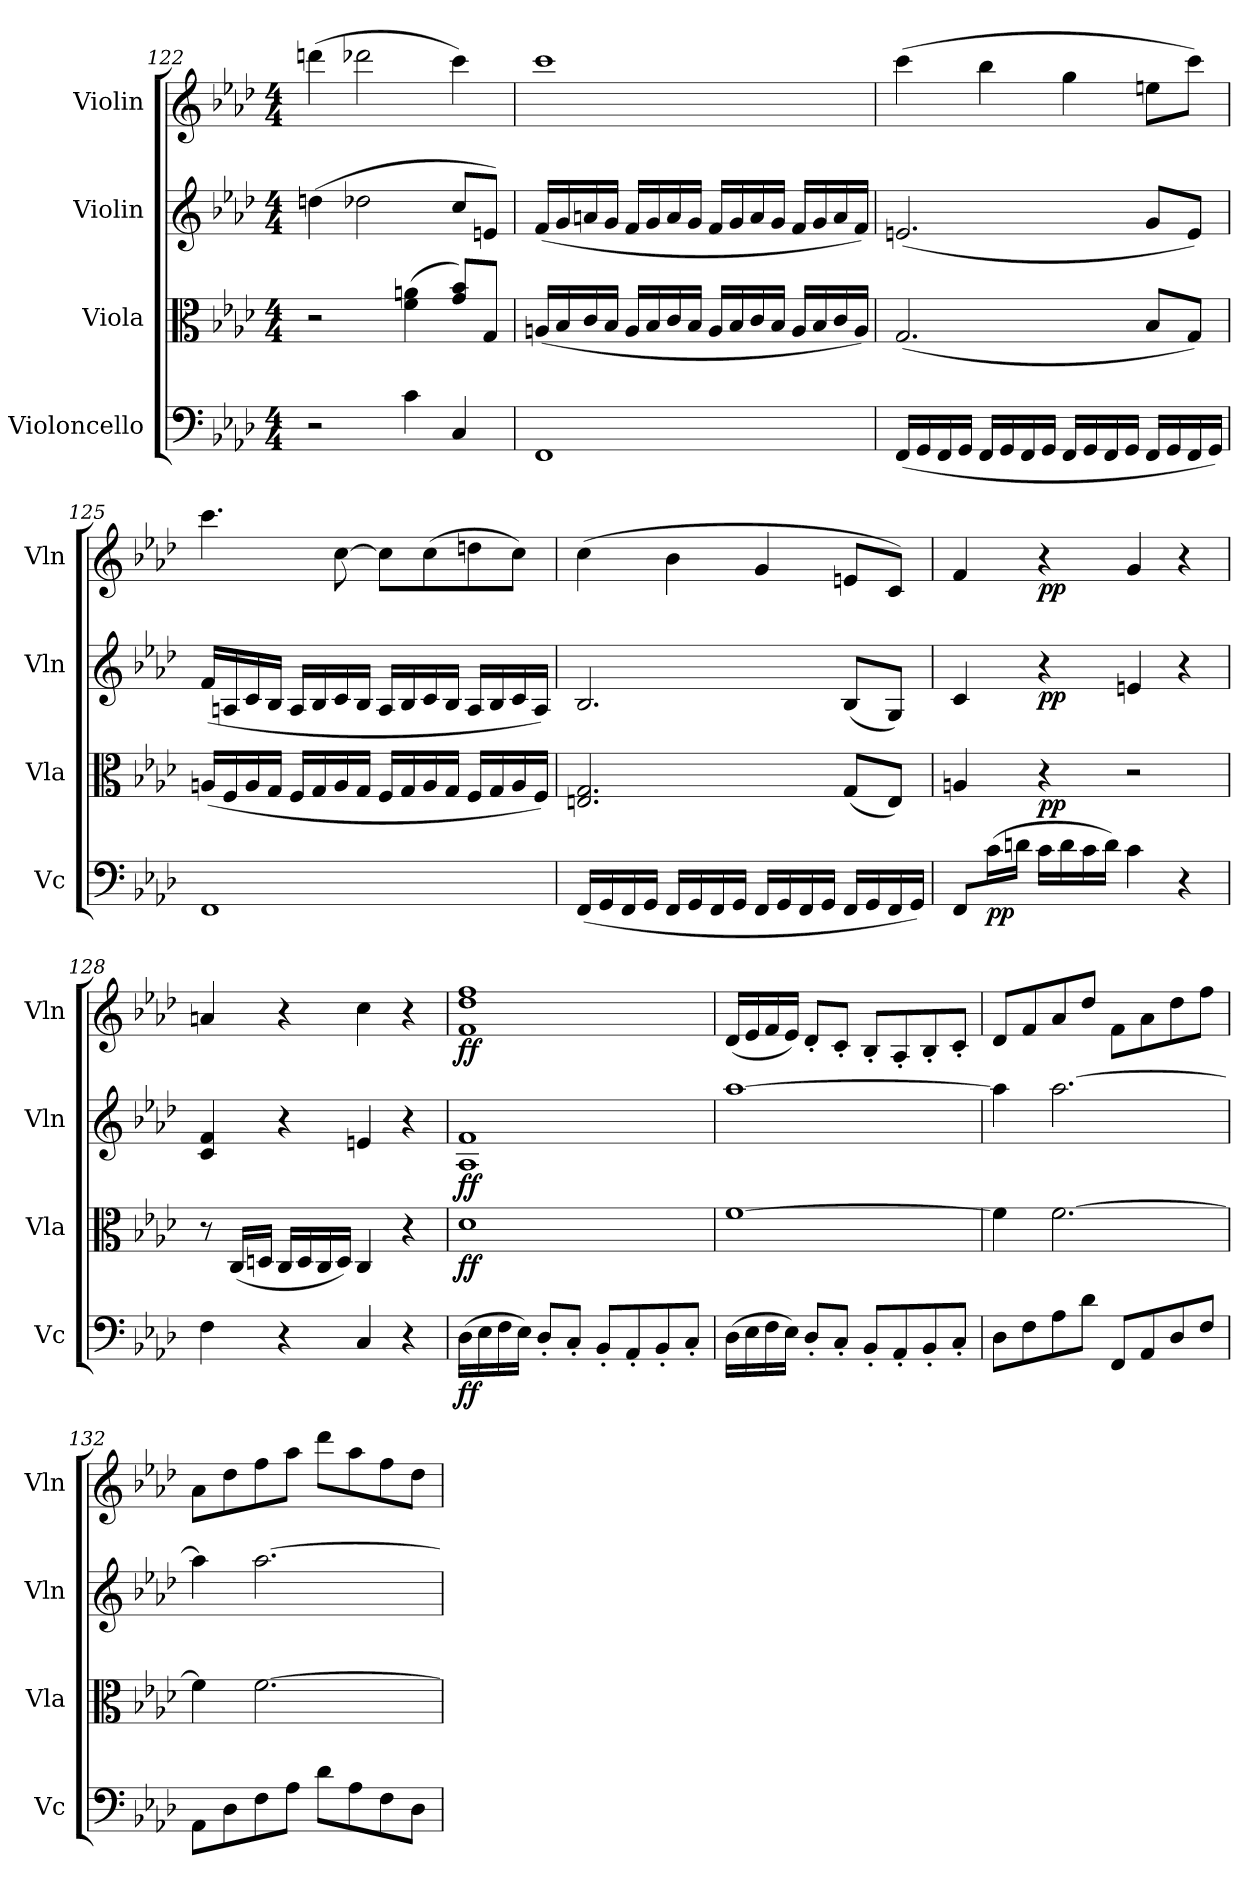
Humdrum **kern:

**kern	**dynam	**kern	**dynam	**kern	**dynam	**kern	**dynam
*part4	*part4	*part3	*part3	*part2	*part2	*part1	*part1
*staff4	*staff4	*staff3	*staff3	*staff2	*staff2	*staff1	*staff1
*I"Violoncello	*	*I"Viola	*	*I"Violin	*	*I"Violin	*
*I'Vc	*	*I'Vla	*	*I'Vln	*	*I'Vln	*
*clefF4	*	*clefC3	*	*clefG2	*	*clefG2	*
*k[b-e-a-d-]	*	*k[b-e-a-d-]	*	*k[b-e-a-d-]	*	*k[b-e-a-d-]	*
*f:	*	*f:	*	*f:	*	*f:	*
*M4/4	*	*M4/4	*	*M4/4	*	*M4/4	*
=122	=122	=122	=122	=122	=122	=122	=122
2r	.	2r	.	(4ddn\	.	(4dddn\	.
.	.	.	.	2dd-X\	.	2ddd-X\	.
4c\	.	(4f\ 4an\	.	.	.	.	.
4C/	.	8g\ 8b-\L)	.	8cc/L	.	4ccc\)	.
.	.	8G/J	.	8en/J)	.	.	.
=123	=123	=123	=123	=123	=123	=123	=123
1FF	.	(16An/LL	.	(16f/LL	.	1ccc	.
.	.	16B-/	.	16g/	.	.	.
.	.	16c/	.	16an/	.	.	.
.	.	16B-/JJ	.	16g/JJ	.	.	.
.	.	16A/LL	.	16f/LL	.	.	.
.	.	16B-/	.	16g/	.	.	.
.	.	16c/	.	16a/	.	.	.
.	.	16B-/JJ	.	16g/JJ	.	.	.
.	.	16A/LL	.	16f/LL	.	.	.
.	.	16B-/	.	16g/	.	.	.
.	.	16c/	.	16a/	.	.	.
.	.	16B-/JJ	.	16g/JJ	.	.	.
.	.	16A/LL	.	16f/LL	.	.	.
.	.	16B-/	.	16g/	.	.	.
.	.	16c/	.	16a/	.	.	.
.	.	16A/JJ)	.	16f/JJ)	.	.	.
=124	=124	=124	=124	=124	=124	=124	=124
(16FF/LL	.	(2.G/	.	(2.en/	.	(4ccc\	.
16GG/	.	.	.	.	.	.	.
16FF/	.	.	.	.	.	.	.
16GG/JJ	.	.	.	.	.	.	.
16FF/LL	.	.	.	.	.	4bb-\	.
16GG/	.	.	.	.	.	.	.
16FF/	.	.	.	.	.	.	.
16GG/JJ	.	.	.	.	.	.	.
16FF/LL	.	.	.	.	.	4gg\	.
16GG/	.	.	.	.	.	.	.
16FF/	.	.	.	.	.	.	.
16GG/JJ	.	.	.	.	.	.	.
16FF/LL	.	8B-/L	.	8g/L	.	8een\L	.
16GG/	.	.	.	.	.	.	.
16FF/	.	8G/J)	.	8e/J)	.	8ccc\J)	.
16GG/JJ)	.	.	.	.	.	.	.
=125	=125	=125	=125	=125	=125	=125	=125
1FF	.	(16An/LL	.	(16f/LL	.	4.ccc\	.
.	.	16F/	.	16An/	.	.	.
.	.	16A/	.	16c/	.	.	.
.	.	16G/JJ	.	16B-/JJ	.	.	.
.	.	16F/LL	.	16A/LL	.	.	.
.	.	16G/	.	16B-/	.	.	.
.	.	16A/	.	16c/	.	[8cc\	.
.	.	16G/JJ	.	16B-/JJ	.	.	.
.	.	16F/LL	.	16A/LL	.	8cc\L]	.
.	.	16G/	.	16B-/	.	.	.
.	.	16A/	.	16c/	.	(8cc\	.
.	.	16G/JJ	.	16B-/JJ	.	.	.
.	.	16F/LL	.	16A/LL	.	8ddn\	.
.	.	16G/	.	16B-/	.	.	.
.	.	16A/	.	16c/	.	8cc\J)	.
.	.	16F/JJ)	.	16A/JJ)	.	.	.
=126	=126	=126	=126	=126	=126	=126	=126
(16FF/LL	.	2.En/ 2.G/	.	2.B-/	.	(4cc\	.
16GG/	.	.	.	.	.	.	.
16FF/	.	.	.	.	.	.	.
16GG/JJ	.	.	.	.	.	.	.
16FF/LL	.	.	.	.	.	4b-\	.
16GG/	.	.	.	.	.	.	.
16FF/	.	.	.	.	.	.	.
16GG/JJ	.	.	.	.	.	.	.
16FF/LL	.	.	.	.	.	4g/	.
16GG/	.	.	.	.	.	.	.
16FF/	.	.	.	.	.	.	.
16GG/JJ	.	.	.	.	.	.	.
16FF/LL	.	(8G/L	.	(8B-/L	.	8en/L	.
16GG/	.	.	.	.	.	.	.
16FF/	.	8E/J)	.	8G/J)	.	8c/J)	.
16GG/JJ)	.	.	.	.	.	.	.
=127	=127	=127	=127	=127	=127	=127	=127
8FF/L	.	4An/	.	4c/	.	4f/	.
(16c\L	pp	.	.	.	.	.	.
16dn\JJ	.	.	.	.	.	.	.
16c\LL	.	4r	pp	4r	pp	4r	pp
16d\	.	.	.	.	.	.	.
16c\	.	.	.	.	.	.	.
16d\JJ)	.	.	.	.	.	.	.
4c\	.	2r	.	4en/	.	4g/	.
4r	.	.	.	4r	.	4r	.
=128	=128	=128	=128	=128	=128	=128	=128
4F\	.	8r	.	4c/ 4f/	.	4an/	.
.	.	(16C/LL	.	.	.	.	.
.	.	16Dn/JJ	.	.	.	.	.
4r	.	16C/LL	.	4r	.	4r	.
.	.	16D/	.	.	.	.	.
.	.	16C/	.	.	.	.	.
.	.	16D/JJ)	.	.	.	.	.
4C/	.	4C/	.	4en/	.	4cc\	.
4r	.	4r	.	4r	.	4r	.
=129	=129	=129	=129	=129	=129	=129	=129
(16D-\LL	ff	1d-	ff	1A- 1f	ff	1f 1dd- 1ff	ff
16E-\	.	.	.	.	.	.	.
16F\	.	.	.	.	.	.	.
16E-\JJ)	.	.	.	.	.	.	.
8D-'/L	.	.	.	.	.	.	.
8C'/J	.	.	.	.	.	.	.
8BB-'/L	.	.	.	.	.	.	.
8AA-'/	.	.	.	.	.	.	.
8BB-'/	.	.	.	.	.	.	.
8C'/J	.	.	.	.	.	.	.
=130	=130	=130	=130	=130	=130	=130	=130
(16D-\LL	.	[1f	.	[1aa-	.	(16d-/LL	.
16E-\	.	.	.	.	.	16e-/	.
16F\	.	.	.	.	.	16f/	.
16E-\JJ)	.	.	.	.	.	16e-/JJ)	.
8D-'/L	.	.	.	.	.	8d-'/L	.
8C'/J	.	.	.	.	.	8c'/J	.
8BB-'/L	.	.	.	.	.	8B-'/L	.
8AA-'/	.	.	.	.	.	8A-'/	.
8BB-'/	.	.	.	.	.	8B-'/	.
8C'/J	.	.	.	.	.	8c'/J	.
=131	=131	=131	=131	=131	=131	=131	=131
8D-\L	.	4f\]	.	4aa-\]	.	8d-/L	.
8F\	.	.	.	.	.	8f/	.
8A-\	.	[2.f\	.	[2.aa-\	.	8a-/	.
8d-\J	.	.	.	.	.	8dd-/J	.
8FF/L	.	.	.	.	.	8f\L	.
8AA-/	.	.	.	.	.	8a-\	.
8D-/	.	.	.	.	.	8dd-\	.
8F/J	.	.	.	.	.	8ff\J	.
=132	=132	=132	=132	=132	=132	=132	=132
8AA-\L	.	4f\]	.	4aa-\]	.	8a-\L	.
8D-\	.	.	.	.	.	8dd-\	.
8F\	.	[2.f\	.	[2.aa-\	.	8ff\	.
8A-\J	.	.	.	.	.	8aa-\J	.
8d-\L	.	.	.	.	.	8ddd-\L	.
8A-\	.	.	.	.	.	8aa-\	.
8F\	.	.	.	.	.	8ff\	.
8D-\J	.	.	.	.	.	8dd-\J	.
=	=	=	=	=	=	=	=
*-	*-	*-	*-	*-	*-	*-	*-
